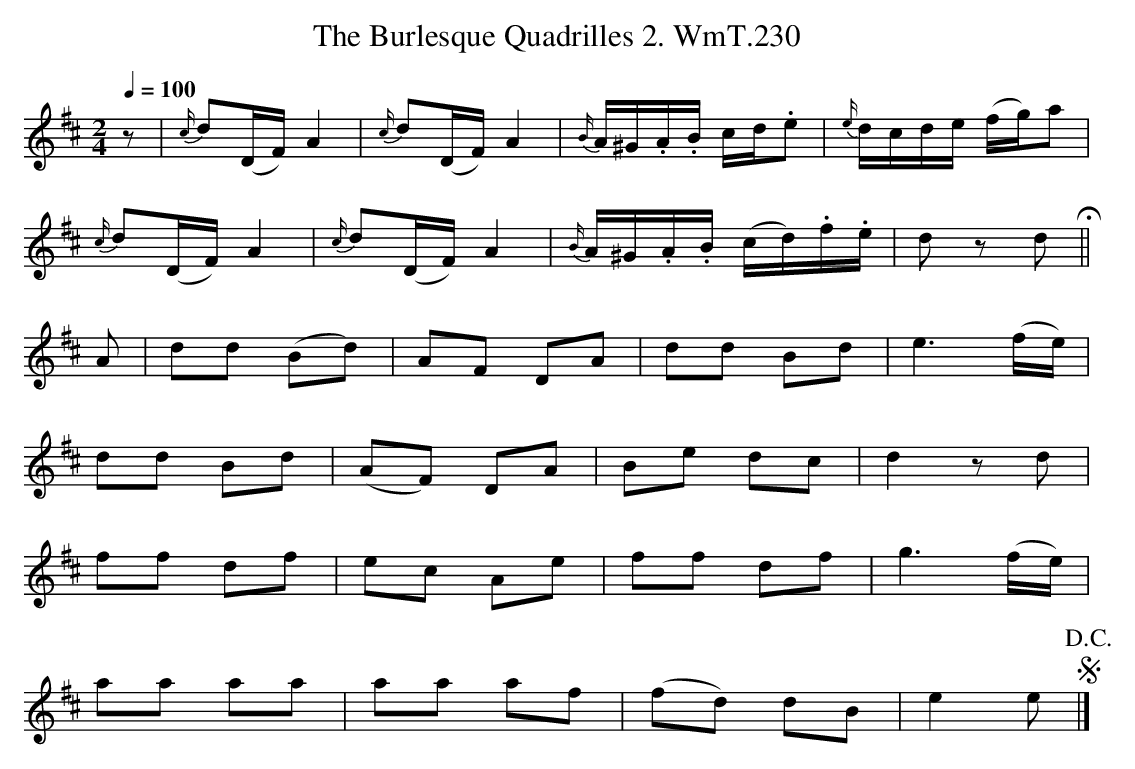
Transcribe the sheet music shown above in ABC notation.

X:1
T:Burlesque Quadrilles 2. WmT.230, The
M:2/4
L:1/8
Q:1/4=100
K:D
z|{c/}d(D/F/) A2|{c/}d(D/F/) A2|{B/}A/^G/.A/.B/ c/d/.e|{e/}d/c/d/e/ (f/g/)a|
{c/}d(D/F/) A2|{c/}d(D/F/) A2|{B/}A/^G/.A/.B/ (c/d/).f/.e/|d z d H||
A|dd (Bd)|AF DA|dd Bd|e3 (f/e/)|
dd Bd|(AF) DA|Be dc|d2 zd|
ff df|ec Ae|ff df|g3 (f/e/)|
aa aa|aa af|(fd) dB|e2 e S!D.C.!|]
